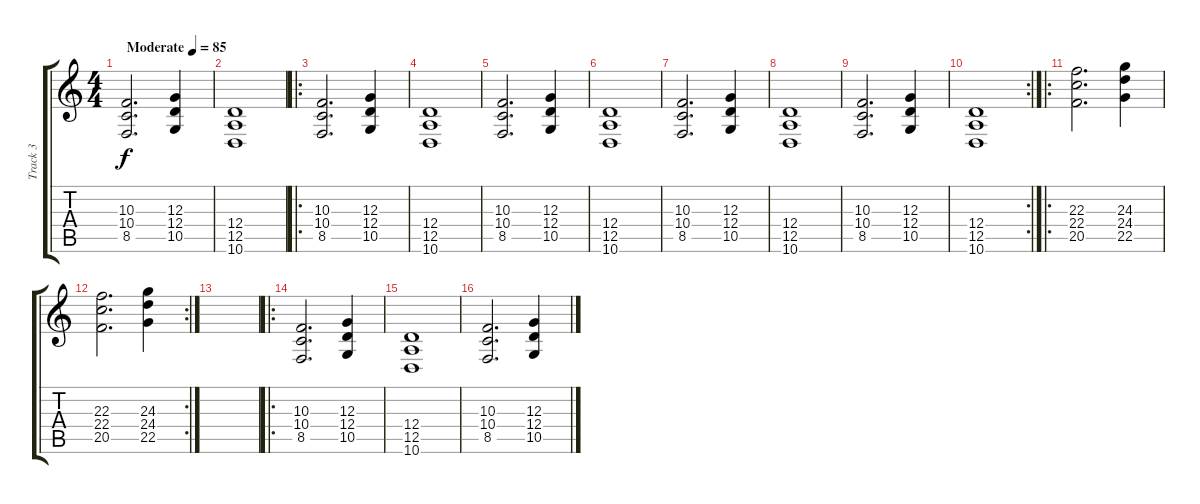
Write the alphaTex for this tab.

\track ("Track 3" "Track 3") {instrument stringensemble1}
\staff {score tabs}
\tuning (E4 B3 G3 D3 A2 E2) {hide}
\ts (4 4)
\tempo (85 "Moderate")
\clef g2
\ks c
(10.3 10.4 8.5).2{d dy f instrument stringensemble1} (12.3 12.4 10.5).4 |
(12.4 12.5 10.6).1 |
\ro
(10.3 10.4 8.5).2{d} (12.3 12.4 10.5).4 |
(12.4 12.5 10.6).1 |
(10.3 10.4 8.5).2{d} (12.3 12.4 10.5).4 |
(12.4 12.5 10.6).1 |
(10.3 10.4 8.5).2{d} (12.3 12.4 10.5).4 |
(12.4 12.5 10.6).1 |
(10.3 10.4 8.5).2{d} (12.3 12.4 10.5).4 |
\rc 2
(12.4 12.5 10.6).1 |
\ro
(22.3 22.4 20.5).2{d} (24.3 24.4 22.5).4 |
\rc 2
(22.3 22.4 20.5).2{d} (24.3 24.4 22.5).4 |
|
\ro
(10.3 10.4 8.5).2{d} (12.3 12.4 10.5).4 |
(12.4 12.5 10.6).1 |
(10.3 10.4 8.5).2{d} (12.3 12.4 10.5).4
